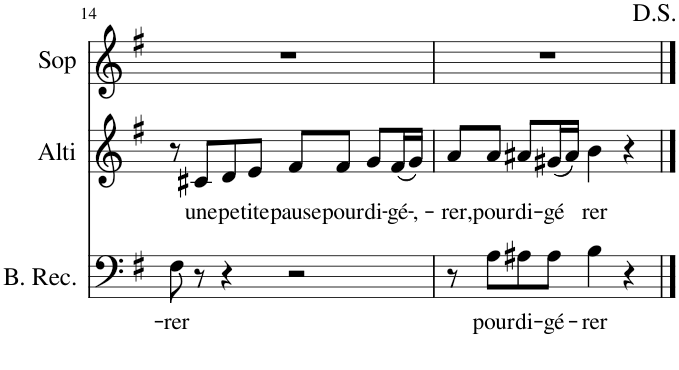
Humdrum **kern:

**kern	**text	**kern	**text	**kern
*part3	*part3	*part2	*part2	*part1
*staff3	*staff3	*staff2	*staff2	*staff1
*I"Bass	*	*I"Alti	*	*I"Sop
*	*	*I'Alti	*	*I'Sop
!!LO:PB:g=z
*clefF4	*	*clefG2	*	*clefG2
*	*	*Trd7c12	*	*Trd1c2
*k[f#]	*	*k[f#]	*	*k[f#]
*M4/4	*	*M4/4	*	*M4/4
*met(c)	*	*met(c)	*	*met(c)
=14	=14	=14	=14	=14
!	!LO:LY:b	!	!	!
8F#\	-rer	8r	.	1r
!	!	!	!LO:LY:b	!
8r	.	8c#X/L	une	.
!	!	!	!LO:LY:b	!
4r	.	8d/	pe-	.
!	!	!	!LO:LY:b	!
.	.	8e/J	-tite	.
!	!	!	!LO:LY:b	!
2r	.	8f#/L	pause	.
!	!	!	!LO:LY:b	!
.	.	8f#/J	pour	.
!	!	!	!LO:LY:b	!
.	.	8g/L	di-	.
!	!	!	!LO:LY:b	!
.	.	(16f#/L	-gé-	.
!	!	!	!LO:LY:b	!
.	.	16g/JJ)	-,-	.
=15	=15	=15	=15	=15
!	!	!	!LO:LY:b	!
8r	.	8a/L	-rer,	1r
!	!LO:LY:b	!	!LO:LY:b	!
8A\L	pour	8a/J	pour	.
!	!LO:LY:b	!	!LO:LY:b	!
8A#X\	di-	8a#X/L	di-	.
!	!LO:LY:b	!	!LO:LY:b	!
8A#\J	-gé-	(16g#X/L	-gé	.
.	.	16a#/JJ)	.	.
!	!LO:LY:b	!	!LO:LY:b	!
4B\	-rer	4b\	rer	.
4r	.	4r	.	.
==	==	==	==	==
*-	*-	*-	*-	*-
